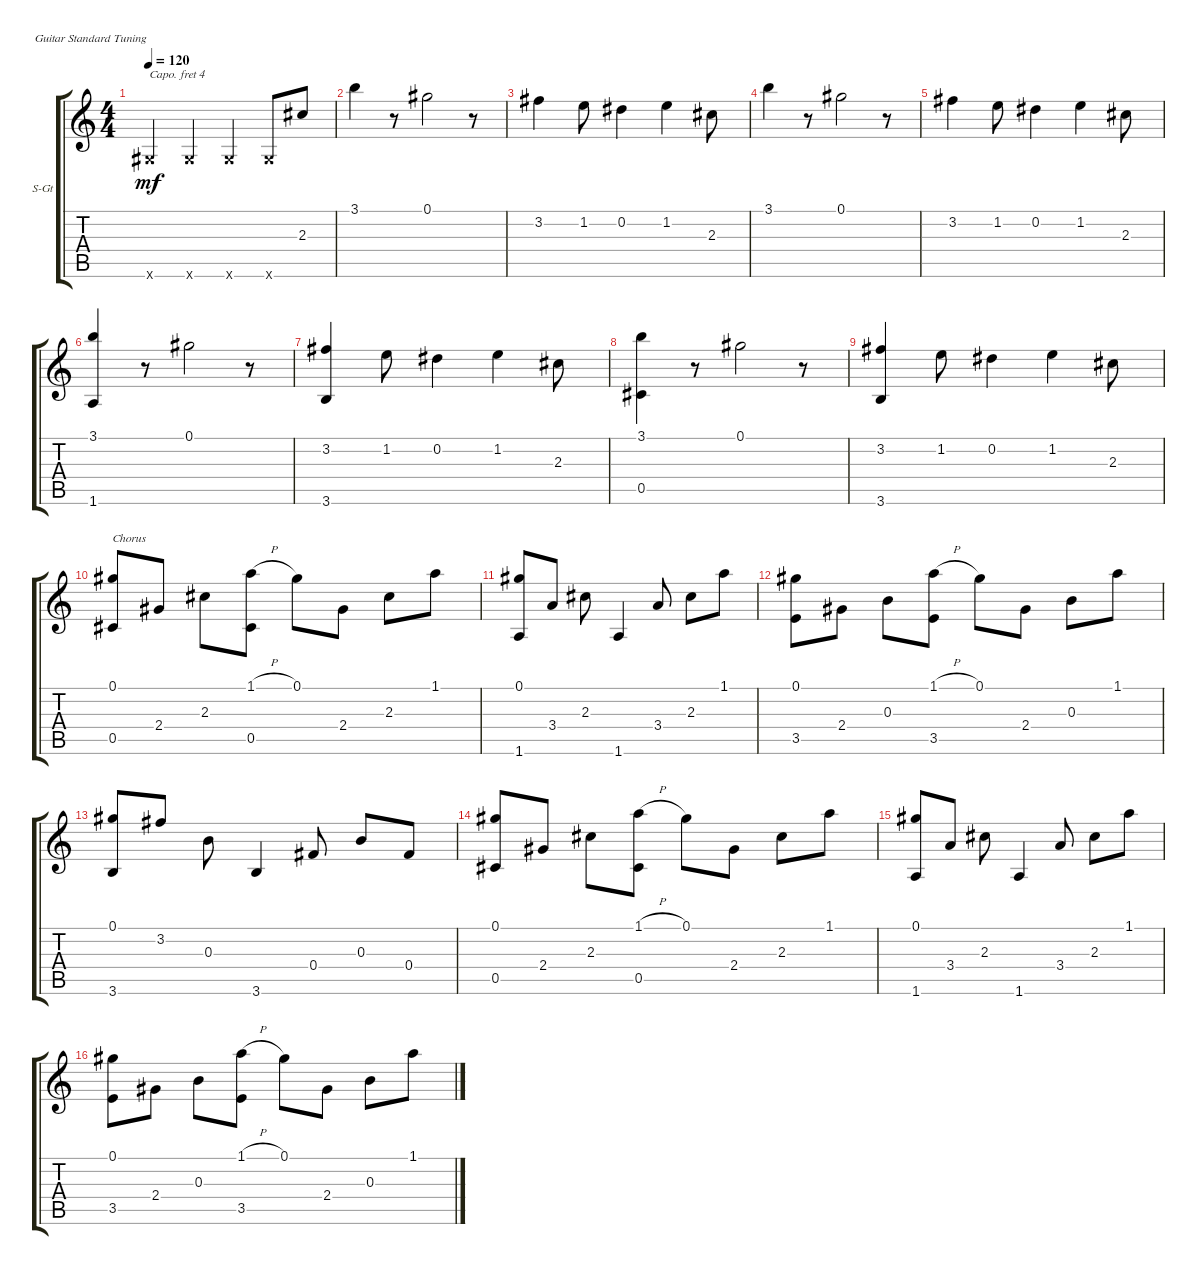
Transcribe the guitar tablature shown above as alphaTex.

\defaultSystemsLayout 4
\bracketExtendMode groupsimilarinstruments
\firstSystemTrackNameOrientation horizontal
\otherSystemsTrackNameOrientation horizontal
\track ("Steel Guitar" "S-Gt") {instrument acousticguitarsteel}
\staff {score tabs}
\capo 4
\tuning (E4 B3 G3 D3 A2 E2)
\ts (4 4)
\tempo 120
\clef g2
\ks c
0.6{x}.4{dy mf instrument acousticguitarsteel} 0.6{x}.4 0.6{x}.4 0.6{x}.8 2.3.8 |
3.1.4 r.8 0.1.2 r.8 |
3.2.4 1.2.8 0.2.4 1.2.4 2.3.8 |
3.1.4 r.8 0.1.2 r.8 |
3.2.4 1.2.8 0.2.4 1.2.4 2.3.8 |
(3.1 1.6).4 r.8 0.1.2 r.8 |
(3.2 3.6).4 1.2.8 0.2.4 1.2.4 2.3.8 |
(3.1 0.5).4 r.8 0.1.2 r.8 |
(3.2 3.6).4 1.2.8 0.2.4 1.2.4 2.3.8 |
(0.5 0.1).8{txt "Chorus"} 2.4.8 2.3.8 (1.1{h} 0.5).8 0.1.8 2.4.8 2.3.8 1.1.8 |
(0.1 1.6).8 3.4.8 2.3.8 1.6.4 3.4.8 2.3.8 1.1.8 |
(0.1 3.5).8 2.4.8 0.3.8 (1.1{h} 3.5).8 0.1.8 2.4.8 0.3.8 1.1.8 |
(0.1 3.6).8 3.2.8 0.3.8 3.6.4 0.4.8 0.3.8 0.4.8 |
(0.5 0.1).8 2.4.8 2.3.8 (1.1{h} 0.5).8 0.1.8 2.4.8 2.3.8 1.1.8 |
(0.1 1.6).8 3.4.8 2.3.8 1.6.4 3.4.8 2.3.8 1.1.8 |
(0.1 3.5).8 2.4.8 0.3.8 (1.1{h} 3.5).8 0.1.8 2.4.8 0.3.8 1.1.8
